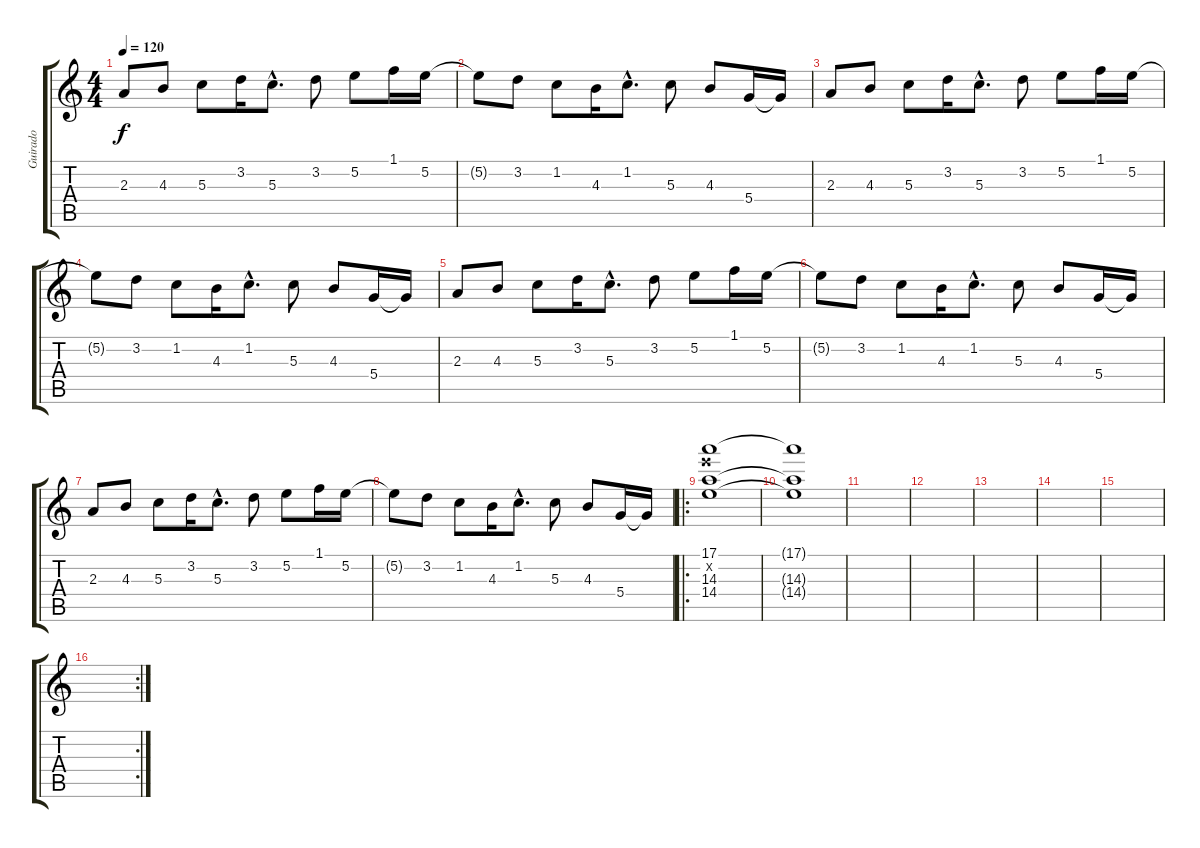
\track ("Guirado" "Guirado") {instrument overdrivenguitar}
\staff {score tabs}
\tuning (E4 B3 G3 D3 A2 E2) {hide}
\ts (4 4)
\tempo 120
\clef g2
\ks c
2.3.8{dy f instrument overdrivenguitar} 4.3.8 5.3.8 3.2.16 5.3{hac}.8{d} 3.2.8 5.2.8 1.1.16 5.2.16 |
5.2{t}.8 3.2.8 1.2.8 4.3.16 1.2{hac}.8{d} 5.3.8 4.3.8 5.4.16 5.4{t}.16 |
2.3.8 4.3.8 5.3.8 3.2.16 5.3{hac}.8{d} 3.2.8 5.2.8 1.1.16 5.2.16 |
5.2{t}.8 3.2.8 1.2.8 4.3.16 1.2{hac}.8{d} 5.3.8 4.3.8 5.4.16 5.4{t}.16 |
2.3.8 4.3.8 5.3.8 3.2.16 5.3{hac}.8{d} 3.2.8 5.2.8 1.1.16 5.2.16 |
5.2{t}.8 3.2.8 1.2.8 4.3.16 1.2{hac}.8{d} 5.3.8 4.3.8 5.4.16 5.4{t}.16 |
2.3.8 4.3.8 5.3.8 3.2.16 5.3{hac}.8{d} 3.2.8 5.2.8 1.1.16 5.2.16 |
5.2{t}.8 3.2.8 1.2.8 4.3.16 1.2{hac}.8{d} 5.3.8 4.3.8 5.4.16 5.4{t}.16 |
\ro
(17.1 17.2{x} 14.3 14.4).1 |
(17.1{t} 14.3{t} 14.4{t}).1 |
|
|
|
|
|
\rc 2
